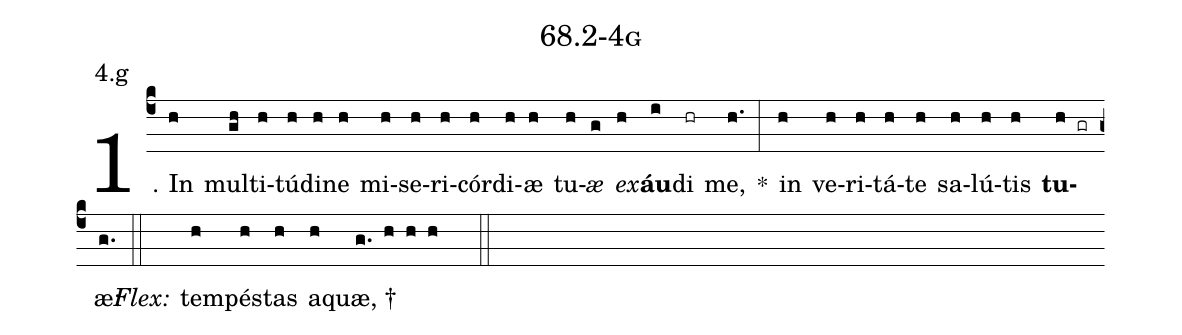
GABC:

name: 68.2-4g;
annotation: 4.g;
%%
(c4)1. In(h) mul(gh)ti(h)tú(h)di(h)ne(h) mi(h)se(h)ri(h)cór(h)di(h)æ(h) tu(h)<i>æ</i>(g) <i>ex</i>(h)<b>áu</b>(i)di(hr) me,(h.) *(:) in(h) ve(h)ri(h)tá(h)te(h) sa(h)lú(h)tis(h) <b>tu</b>(h gr)æ:(g.) (::)
<i>Flex:</i>()  tem(h)pés(h)tas(h) a(h)quæ, †(g. h h h  ::)

%E(h) u(h) o(h) u(h) a(h) e.(g.) (::)
